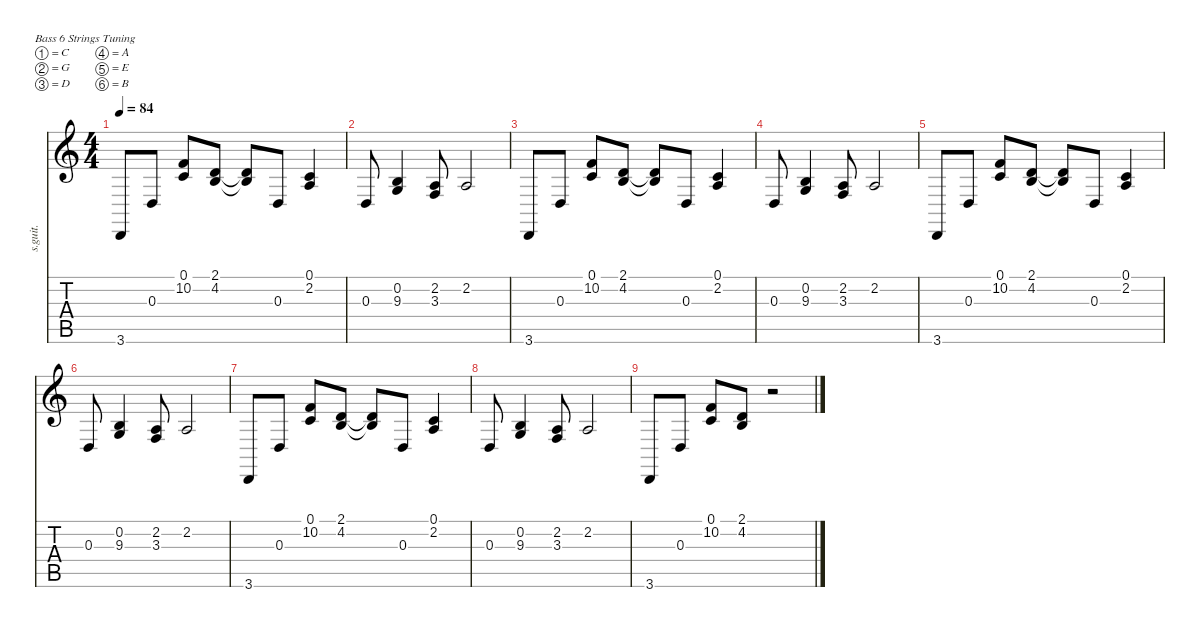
\defaultSystemsLayout 4
\hideDynamics
\bracketExtendMode nobrackets
\track ("Paul McCartney - Piano" "s.guit.") {instrument electricpiano1}
\staff {score tabs}
\tuning (C3 G2 D2 A1 E1 B0)
\displaytranspose 12
\ts (4 4)
\tempo 84
\clef g2
\ks c
3.6.8{lyrics (0 "") lyrics (1 "") lyrics (2 "") lyrics (3 "") lyrics (4 "") dy mp} 0.3.8{lyrics (0 "") lyrics (1 "") lyrics (2 "") lyrics (3 "") lyrics (4 "")} (0.1 10.2).8{lyrics (0 "") lyrics (1 "") lyrics (2 "") lyrics (3 "") lyrics (4 "")} (2.1 4.2).8{lyrics (0 "") lyrics (1 "") lyrics (2 "") lyrics (3 "") lyrics (4 "")} (2.1{t} 4.2{t}).8{lyrics (0 "") lyrics (1 "") lyrics (2 "") lyrics (3 "") lyrics (4 "")} 0.3.8{lyrics (0 "") lyrics (1 "") lyrics (2 "") lyrics (3 "") lyrics (4 "")} (0.1 2.2).4{lyrics (0 "") lyrics (1 "") lyrics (2 "") lyrics (3 "") lyrics (4 "")} |
0.3.8{lyrics (0 "") lyrics (1 "") lyrics (2 "") lyrics (3 "") lyrics (4 "")} (0.2 9.3).4{lyrics (0 "") lyrics (1 "") lyrics (2 "") lyrics (3 "") lyrics (4 "")} (2.2 3.3).8{lyrics (0 "") lyrics (1 "") lyrics (2 "") lyrics (3 "") lyrics (4 "")} 2.2.2{lyrics (0 "") lyrics (1 "") lyrics (2 "") lyrics (3 "") lyrics (4 "")} |
3.6.8{lyrics (0 "") lyrics (1 "") lyrics (2 "") lyrics (3 "") lyrics (4 "")} 0.3.8{lyrics (0 "") lyrics (1 "") lyrics (2 "") lyrics (3 "") lyrics (4 "")} (0.1 10.2).8{lyrics (0 "") lyrics (1 "") lyrics (2 "") lyrics (3 "") lyrics (4 "")} (2.1 4.2).8{lyrics (0 "") lyrics (1 "") lyrics (2 "") lyrics (3 "") lyrics (4 "")} (2.1{t} 4.2{t}).8{lyrics (0 "") lyrics (1 "") lyrics (2 "") lyrics (3 "") lyrics (4 "")} 0.3.8{lyrics (0 "") lyrics (1 "") lyrics (2 "") lyrics (3 "") lyrics (4 "")} (0.1 2.2).4{lyrics (0 "") lyrics (1 "") lyrics (2 "") lyrics (3 "") lyrics (4 "")} |
0.3.8{lyrics (0 "") lyrics (1 "") lyrics (2 "") lyrics (3 "") lyrics (4 "")} (0.2 9.3).4{lyrics (0 "") lyrics (1 "") lyrics (2 "") lyrics (3 "") lyrics (4 "")} (2.2 3.3).8{lyrics (0 "") lyrics (1 "") lyrics (2 "") lyrics (3 "") lyrics (4 "")} 2.2.2{lyrics (0 "") lyrics (1 "") lyrics (2 "") lyrics (3 "") lyrics (4 "")} |
3.6.8{lyrics (0 "") lyrics (1 "") lyrics (2 "") lyrics (3 "") lyrics (4 "")} 0.3.8{lyrics (0 "") lyrics (1 "") lyrics (2 "") lyrics (3 "") lyrics (4 "")} (0.1 10.2).8{lyrics (0 "") lyrics (1 "") lyrics (2 "") lyrics (3 "") lyrics (4 "")} (2.1 4.2).8{lyrics (0 "") lyrics (1 "") lyrics (2 "") lyrics (3 "") lyrics (4 "")} (2.1{t} 4.2{t}).8{lyrics (0 "") lyrics (1 "") lyrics (2 "") lyrics (3 "") lyrics (4 "")} 0.3.8{lyrics (0 "") lyrics (1 "") lyrics (2 "") lyrics (3 "") lyrics (4 "")} (0.1 2.2).4{lyrics (0 "") lyrics (1 "") lyrics (2 "") lyrics (3 "") lyrics (4 "")} |
0.3.8{lyrics (0 "") lyrics (1 "") lyrics (2 "") lyrics (3 "") lyrics (4 "")} (0.2 9.3).4{lyrics (0 "") lyrics (1 "") lyrics (2 "") lyrics (3 "") lyrics (4 "")} (2.2 3.3).8{lyrics (0 "") lyrics (1 "") lyrics (2 "") lyrics (3 "") lyrics (4 "")} 2.2.2{lyrics (0 "") lyrics (1 "") lyrics (2 "") lyrics (3 "") lyrics (4 "")} |
3.6.8{lyrics (0 "") lyrics (1 "") lyrics (2 "") lyrics (3 "") lyrics (4 "")} 0.3.8{lyrics (0 "") lyrics (1 "") lyrics (2 "") lyrics (3 "") lyrics (4 "")} (0.1 10.2).8{lyrics (0 "") lyrics (1 "") lyrics (2 "") lyrics (3 "") lyrics (4 "")} (2.1 4.2).8{lyrics (0 "") lyrics (1 "") lyrics (2 "") lyrics (3 "") lyrics (4 "")} (2.1{t} 4.2{t}).8{lyrics (0 "") lyrics (1 "") lyrics (2 "") lyrics (3 "") lyrics (4 "")} 0.3.8{lyrics (0 "") lyrics (1 "") lyrics (2 "") lyrics (3 "") lyrics (4 "")} (0.1 2.2).4{lyrics (0 "") lyrics (1 "") lyrics (2 "") lyrics (3 "") lyrics (4 "")} |
0.3.8{lyrics (0 "") lyrics (1 "") lyrics (2 "") lyrics (3 "") lyrics (4 "")} (0.2 9.3).4{lyrics (0 "") lyrics (1 "") lyrics (2 "") lyrics (3 "") lyrics (4 "")} (2.2 3.3).8{lyrics (0 "") lyrics (1 "") lyrics (2 "") lyrics (3 "") lyrics (4 "")} 2.2.2{lyrics (0 "") lyrics (1 "") lyrics (2 "") lyrics (3 "") lyrics (4 "")} |
3.6.8{lyrics (0 "") lyrics (1 "") lyrics (2 "") lyrics (3 "") lyrics (4 "")} 0.3.8{lyrics (0 "") lyrics (1 "") lyrics (2 "") lyrics (3 "") lyrics (4 "")} (0.1 10.2).8{lyrics (0 "") lyrics (1 "") lyrics (2 "") lyrics (3 "") lyrics (4 "")} (2.1 4.2).8{lyrics (0 "") lyrics (1 "") lyrics (2 "") lyrics (3 "") lyrics (4 "")} r.2
